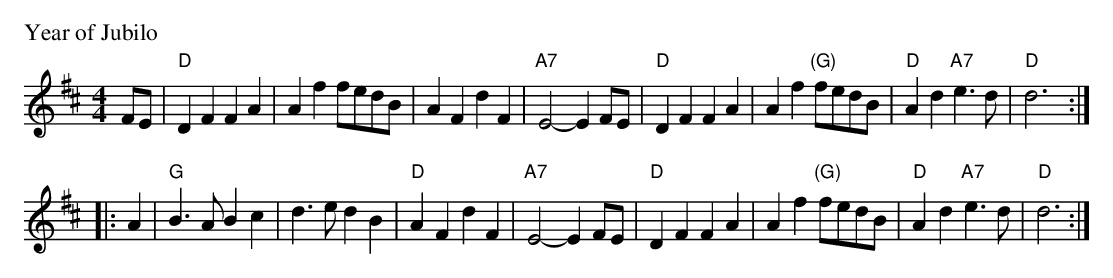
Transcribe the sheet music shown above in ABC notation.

X:1
M: 4/4
L: 1/4
P: Year of Jubilo
K: D
   F/E/ \
| "D"DF FA | Af f/e/d/B/ | AF dF | "A7"E2-E F/E/ \
| "D"DF FA | Af"(G)" f/e/d/B/ | "D"Ad "A7"e>d | "D"d3 :|
|: A \
| "G"B> ABc | d>e dB | "D"AF dF | "A7"E2-E F/E/ \
| "D"DF FA | Af "(G)"f/e/d/B/ | "D"Ad "A7"e>d | "D"d3 :|
